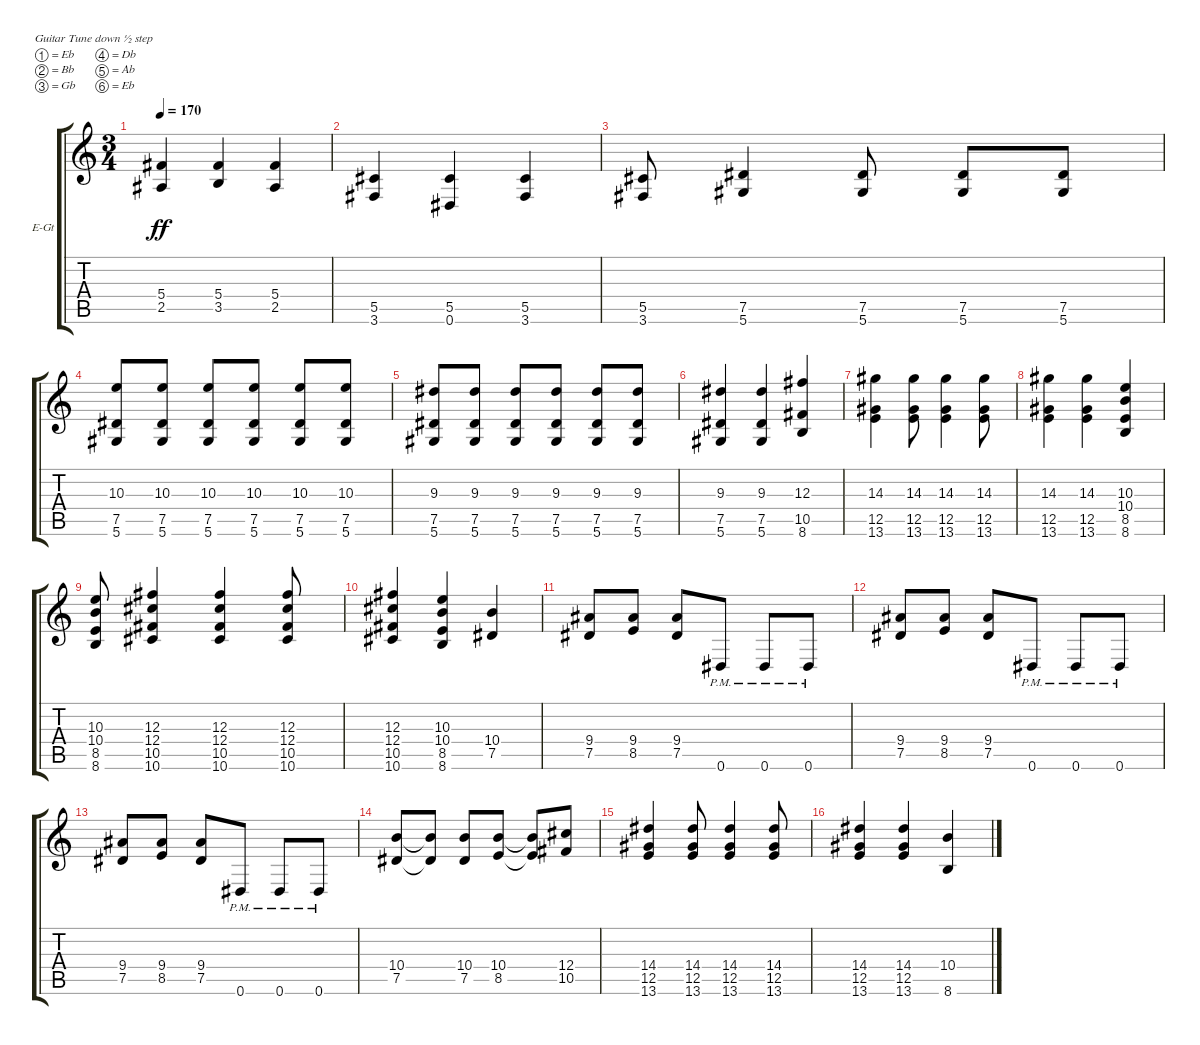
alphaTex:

\bracketExtendMode groupsimilarinstruments
\firstSystemTrackNameOrientation horizontal
\otherSystemsTrackNameOrientation horizontal
\track ("Adam - Lead" "E-Gt") {instrument distortionguitar}
\staff {score tabs}
\tuning (Eb4 Bb3 Gb3 Db3 Ab2 Eb2)
\ts (3 4)
\tempo 170
\clef g2
\ks c
(2.5 5.4).4{dy ff} (3.5 5.4).4 (2.5 5.4).4 |
(3.6 5.5).4 (0.6 5.5).4 (3.6 5.5).4 |
(3.6 5.5).8 (5.6 7.5).4 (5.6 7.5).8 (5.6 7.5).8 (5.6 7.5).8 |
(5.6 7.5 10.3).8 (5.6 7.5 10.3).8 (5.6 7.5 10.3).8 (5.6 7.5 10.3).8 (5.6 7.5 10.3).8 (5.6 7.5 10.3).8 |
(5.6 7.5 9.3).8 (5.6 7.5 9.3).8 (5.6 7.5 9.3).8 (5.6 7.5 9.3).8 (5.6 7.5 9.3).8 (5.6 7.5 9.3).8 |
(5.6 7.5 9.3).4 (5.6 7.5 9.3).4 (8.6 10.5 12.3).4 |
(14.3 12.5 13.6).4 (12.5 14.3 13.6).8 (12.5 14.3 13.6).4 (12.5 14.3 13.6).8 |
(12.5 14.3 13.6).4 (12.5 14.3 13.6).4 (8.5 10.3 8.6 10.4).4 |
(10.3 8.5 8.6 10.4).8 (10.6 10.5 12.4 12.3).4 (10.5 12.3 12.4 10.6).4 (10.5 12.3 12.4 10.6).8 |
(10.5 12.3 10.6 12.4).4 (8.5 10.4 8.6 10.3).4 (7.5 10.4).4 |
(7.5 9.4).8 (8.5 9.4).8 (7.5 9.4).8 0.6{pm}.8 0.6{pm}.8 0.6{pm}.8 |
(7.5 9.4).8 (8.5 9.4).8 (7.5 9.4).8 0.6{pm}.8 0.6{pm}.8 0.6{pm}.8 |
(7.5 9.4).8 (8.5 9.4).8 (7.5 9.4).8 0.6{pm}.8 0.6{pm}.8 0.6{pm}.8 |
(10.4 7.5).8 (10.4{t} 7.5{t}).8 (10.4 7.5).8 (10.4 8.5).8 (8.5{t} 10.4{t}).8 (12.4 10.5).8 |
(12.5 13.6 14.4).4 (12.5 13.6 14.4).8 (12.5 13.6 14.4).4 (13.6 14.4 12.5).8 |
(13.6 14.4 12.5).4 (13.6 14.4 12.5).4 (8.6 10.4).4
